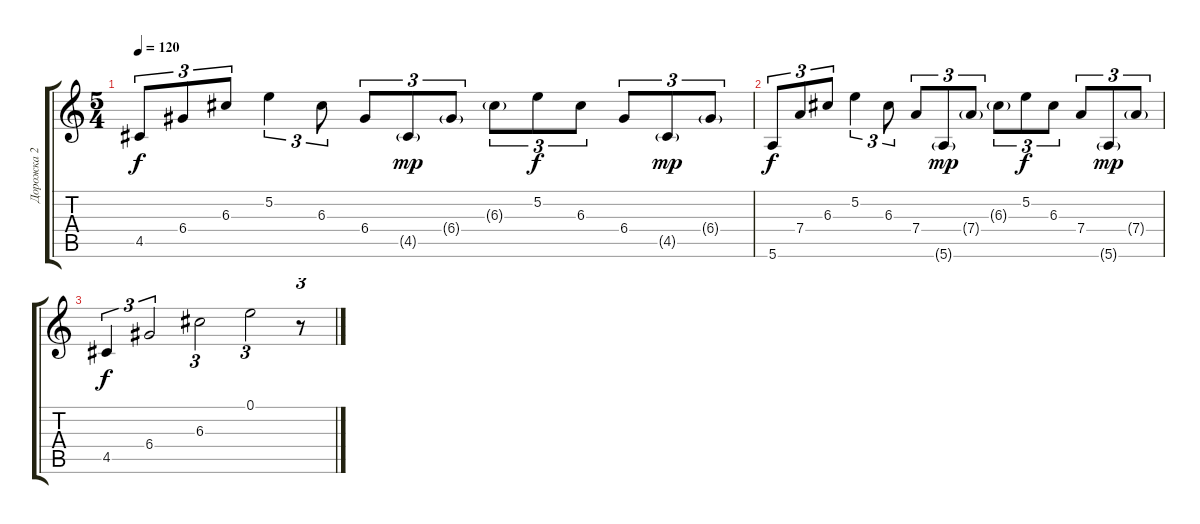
\track ("Дорожка 2" "Дорожка 2") {instrument acousticguitarsteel}
\staff {score tabs}
\tuning (E4 B3 G3 D3 A2 E2) {hide}
\ts (5 4)
\tempo 120
\clef g2
\ks c
4.5.8{tu (3 2) dy f} 6.4.8{tu (3 2)} 6.3.8{tu (3 2)} 5.2.4{tu (3 2)} 6.3.8{tu (3 2)} 6.4.8{tu (3 2)} 4.5{g}.8{tu (3 2) dy mp} 6.4{g}.8{tu (3 2)} 6.3{g}.8{tu (3 2)} 5.2.8{tu (3 2) dy f} 6.3.8{tu (3 2)} 6.4.8{tu (3 2)} 4.5{g}.8{tu (3 2) dy mp} 6.4{g}.8{tu (3 2)} |
5.6.8{tu (3 2) dy f} 7.4.8{tu (3 2)} 6.3.8{tu (3 2)} 5.2.4{tu (3 2)} 6.3.8{tu (3 2)} 7.4.8{tu (3 2)} 5.6{g}.8{tu (3 2) dy mp} 7.4{g}.8{tu (3 2)} 6.3{g}.8{tu (3 2)} 5.2.8{tu (3 2) dy f} 6.3.8{tu (3 2)} 7.4.8{tu (3 2)} 5.6{g}.8{tu (3 2) dy mp} 7.4{g}.8{tu (3 2)} |
4.5.4{tu (3 2) dy f} 6.4.2{tu (3 2)} 6.3.2{tu (3 2)} 0.1.2{tu (3 2)} r.8{tu (3 2)}
